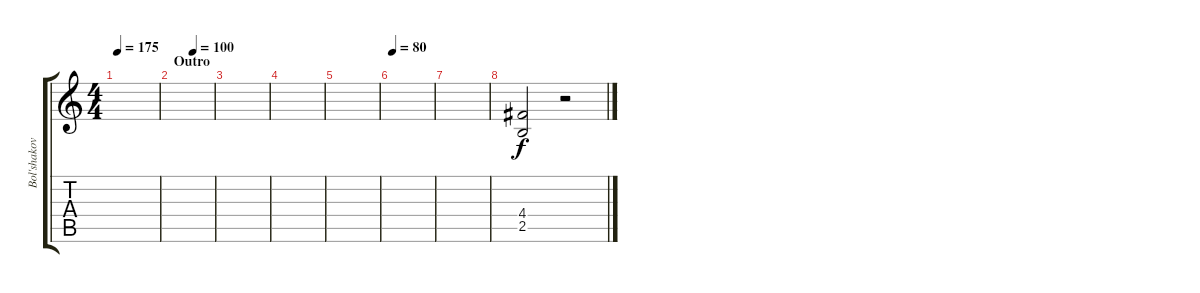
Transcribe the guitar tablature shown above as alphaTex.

\track ("Bol'shakov" "Bol'shakov") {instrument distortionguitar}
\staff {score tabs}
\tuning (E4 B3 G3 D3 A2 E2) {hide}
\ts (4 4)
\tempo 175
\clef g2
\ks c
|
\section ("" "Outro")
\tempo (100 0.5)
|
|
|
|
\tempo 80
|
|
(4.4 2.5).2 r.2
